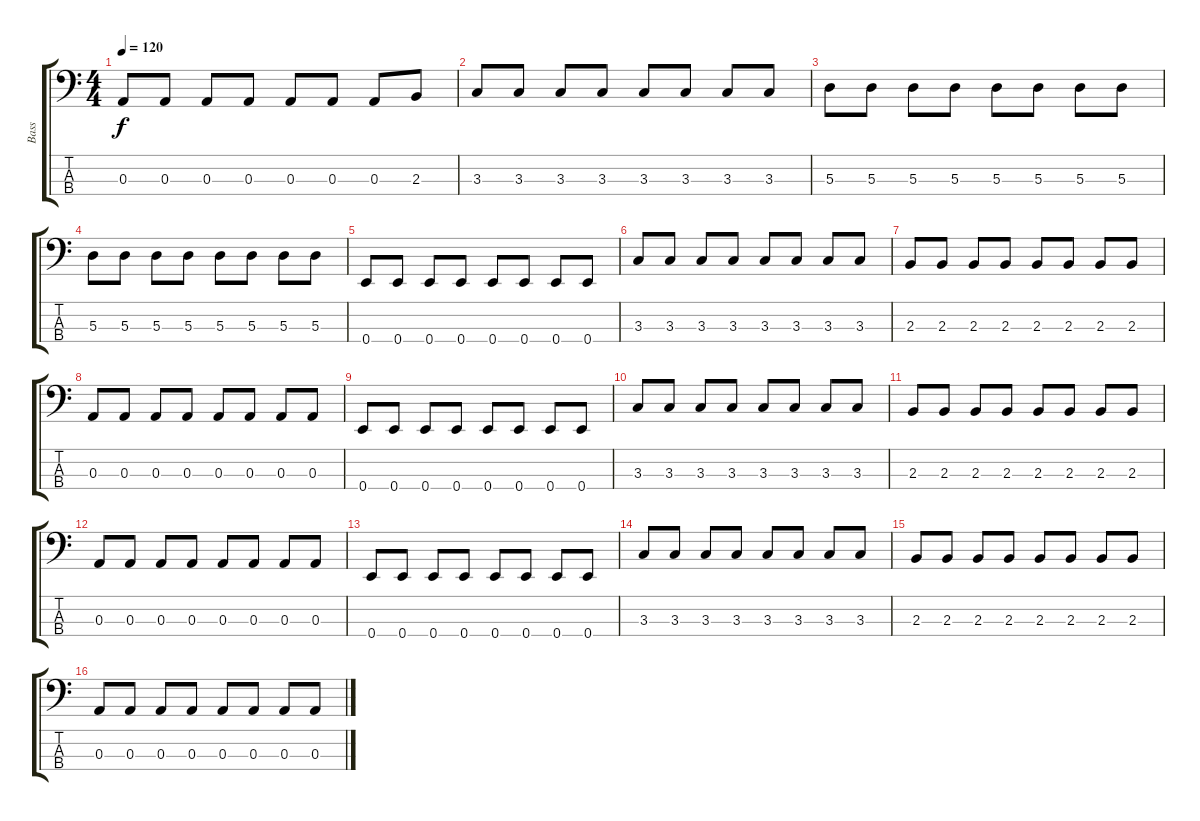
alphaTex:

\track ("Bass" "Bass") {instrument electricbassfinger}
\staff {score tabs}
\tuning (G2 D2 A1 E1) {hide}
\ts (4 4)
\tempo 120
\clef f4
\ks c
0.3.8{dy f} 0.3.8 0.3.8 0.3.8 0.3.8 0.3.8 0.3.8 2.3.8 |
3.3.8 3.3.8 3.3.8 3.3.8 3.3.8 3.3.8 3.3.8 3.3.8 |
5.3.8 5.3.8 5.3.8 5.3.8 5.3.8 5.3.8 5.3.8 5.3.8 |
5.3.8 5.3.8 5.3.8 5.3.8 5.3.8 5.3.8 5.3.8 5.3.8 |
0.4.8 0.4.8 0.4.8 0.4.8 0.4.8 0.4.8 0.4.8 0.4.8 |
3.3.8 3.3.8 3.3.8 3.3.8 3.3.8 3.3.8 3.3.8 3.3.8 |
2.3.8 2.3.8 2.3.8 2.3.8 2.3.8 2.3.8 2.3.8 2.3.8 |
0.3.8 0.3.8 0.3.8 0.3.8 0.3.8 0.3.8 0.3.8 0.3.8 |
0.4.8 0.4.8 0.4.8 0.4.8 0.4.8 0.4.8 0.4.8 0.4.8 |
3.3.8 3.3.8 3.3.8 3.3.8 3.3.8 3.3.8 3.3.8 3.3.8 |
2.3.8 2.3.8 2.3.8 2.3.8 2.3.8 2.3.8 2.3.8 2.3.8 |
0.3.8 0.3.8 0.3.8 0.3.8 0.3.8 0.3.8 0.3.8 0.3.8 |
0.4.8 0.4.8 0.4.8 0.4.8 0.4.8 0.4.8 0.4.8 0.4.8 |
3.3.8 3.3.8 3.3.8 3.3.8 3.3.8 3.3.8 3.3.8 3.3.8 |
2.3.8 2.3.8 2.3.8 2.3.8 2.3.8 2.3.8 2.3.8 2.3.8 |
0.3.8 0.3.8 0.3.8 0.3.8 0.3.8 0.3.8 0.3.8 0.3.8
